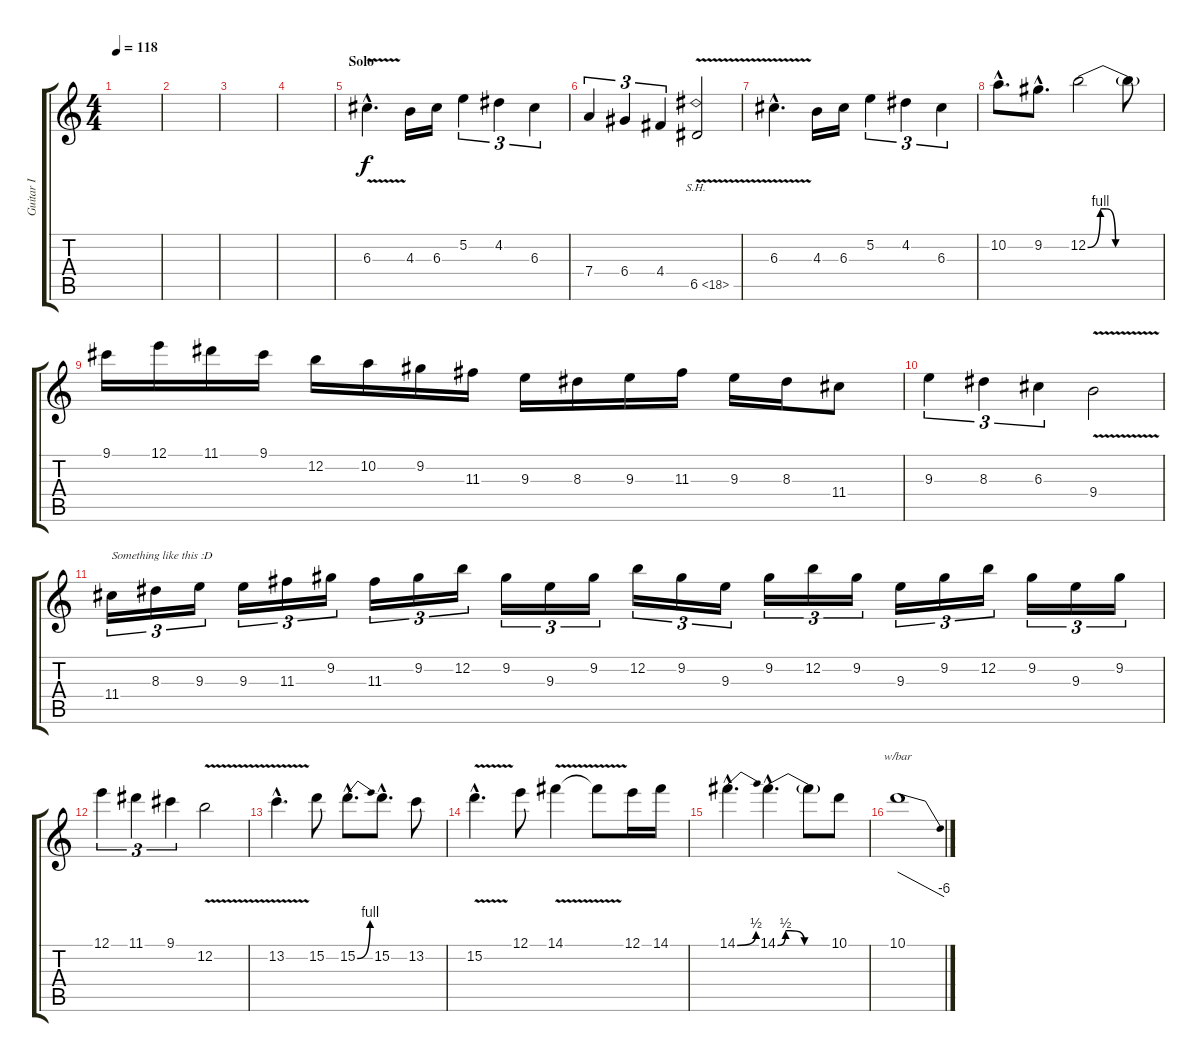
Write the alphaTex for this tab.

\track ("Guitar I" "Guitar I") {instrument overdrivenguitar}
\staff {score tabs}
\tuning (E4 B3 G3 D3 A2 E2) {hide}
\ts (4 4)
\tempo 118
\clef g2
\ks c
|
|
|
|
\section ("" "Solo")
6.3{v hac}.4{d volume 16} 4.3.16 6.3.16 5.2.4{tu (3 2)} 4.2.4{tu (3 2)} 6.3.4{tu (3 2)} |
7.4.4{tu (3 2)} 6.4.4{tu (3 2)} 4.4.4{tu (3 2)} 6.5{sh 12 v}.2 |
6.3{v hac}.4{d} 4.3.16 6.3.16 5.2.4{tu (3 2)} 4.2.4{tu (3 2)} 6.3.4{tu (3 2)} |
10.2{hac}.8{d} 9.2{hac}.8{d} 12.2{be (custom 0 0 10 4 15 4 22 0 60 0)}.2 12.2{t}.8 |
9.1.16 12.1.16 11.1.16 9.1.16 12.2.16 10.2.16 9.2.16 11.3.16 9.3.16 8.3.16 9.3.16 11.3.16 9.3.16 8.3.16 11.4.8 |
9.3.4{tu (3 2)} 8.3.4{tu (3 2)} 6.3.4{tu (3 2)} 9.4{v}.2 |
11.4.16{tu (3 2) txt "Something like this :D"} 8.3.16{tu (3 2)} 9.3.16{tu (3 2)} 9.3.16{tu (3 2)} 11.3.16{tu (3 2)} 9.2.16{tu (3 2)} 11.3.16{tu (3 2)} 9.2.16{tu (3 2)} 12.2.16{tu (3 2)} 9.2.16{tu (3 2)} 9.3.16{tu (3 2)} 9.2.16{tu (3 2)} 12.2.16{tu (3 2)} 9.2.16{tu (3 2)} 9.3.16{tu (3 2)} 9.2.16{tu (3 2)} 12.2.16{tu (3 2)} 9.2.16{tu (3 2)} 9.3.16{tu (3 2)} 9.2.16{tu (3 2)} 12.2.16{tu (3 2)} 9.2.16{tu (3 2)} 9.3.16{tu (3 2)} 9.2.16{tu (3 2)} |
12.1.4{tu (3 2)} 11.1.4{tu (3 2)} 9.1.4{tu (3 2)} 12.2{v}.2 |
13.2{v hac}.4{d} 15.2.8 15.2{be (bend 0 0 60 4) hac}.8{d} 15.2{hac}.8{d} 13.2.8 |
15.2{v hac}.4{d} 12.1.8 14.1{v}.4 14.1{t}.8 12.1.16 14.1.16 |
14.1{be (bend 0 0 60 2) hac}.4{d} 14.1{be (custom 0 0 9 2 15 2 30 0 45 0 60 0) hac}.4{d} 14.1{t}.8 10.1.8 |
10.1.1{tbe (dive default 0 0 60 -24)}
